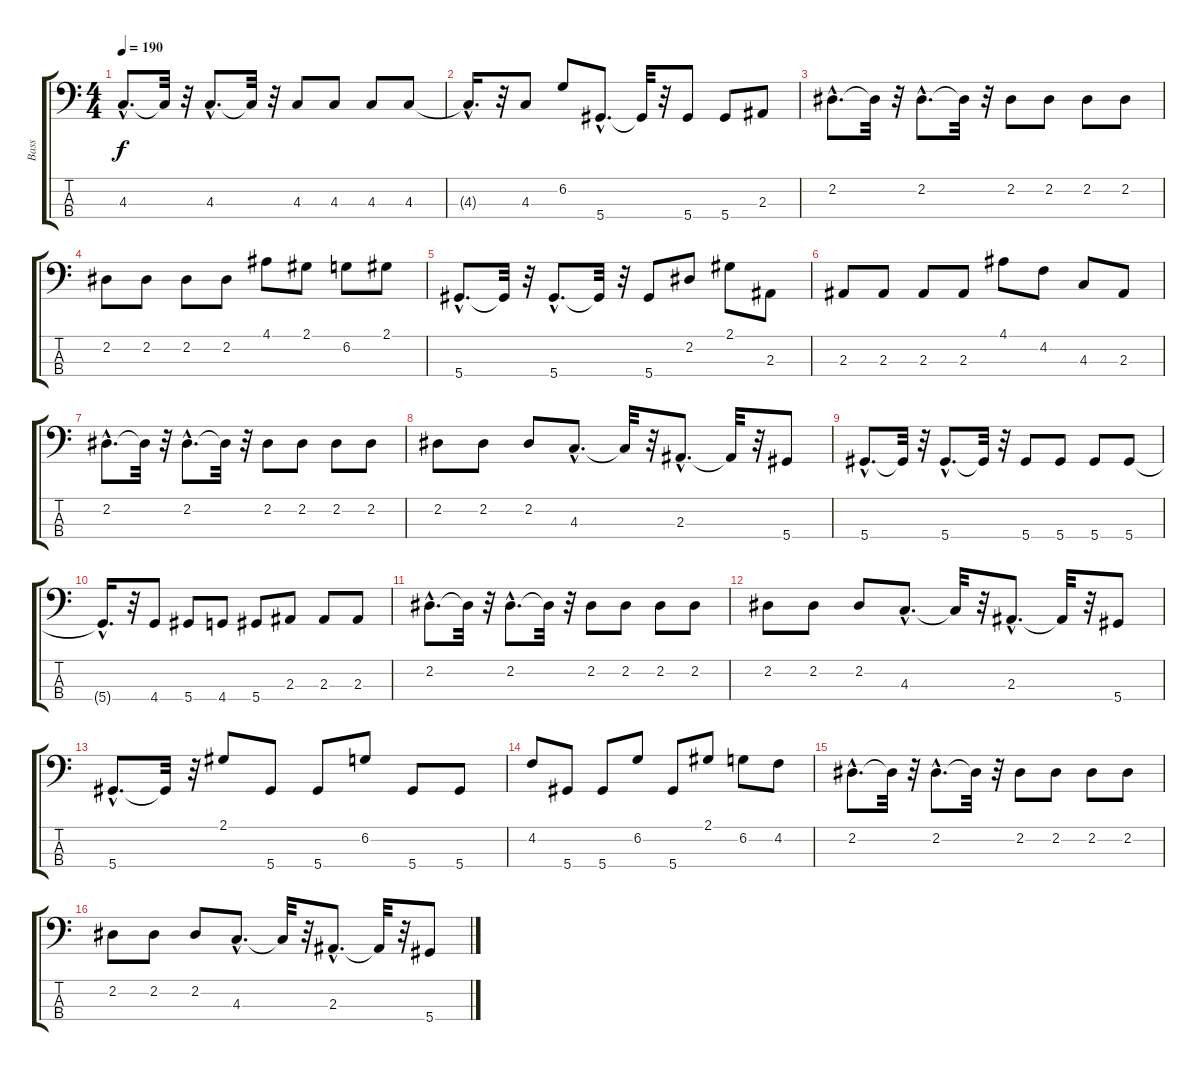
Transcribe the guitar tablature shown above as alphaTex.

\track ("Bass" "Bass") {instrument electricbassfinger}
\staff {score tabs}
\tuning (Gb2 Db2 Ab1 Eb1) {hide}
\ts (4 4)
\tempo 190
\clef f4
\ks c
4.3{hac}.8{d dy f} 4.3{t}.32 r.32 4.3{hac}.8{d} 4.3{t}.32 r.32 4.3.8 4.3.8 4.3.8 4.3.8 |
4.3{hac t}.16{d} r.32 4.3.8 6.2.8 5.4{hac}.8{d} 5.4{t}.32 r.32 5.4.8 5.4.8 2.3.8 |
2.2{hac}.8{d} 2.2{t}.32 r.32 2.2{hac}.8{d} 2.2{t}.32 r.32 2.2.8 2.2.8 2.2.8 2.2.8 |
2.2.8 2.2.8 2.2.8 2.2.8 4.1.8 2.1.8 6.2.8 2.1.8 |
5.4{hac}.8{d} 5.4{t}.32 r.32 5.4{hac}.8{d} 5.4{t}.32 r.32 5.4.8 2.2.8 2.1.8 2.3.8 |
2.3.8 2.3.8 2.3.8 2.3.8 4.1.8 4.2.8 4.3.8 2.3.8 |
2.2{hac}.8{d} 2.2{t}.32 r.32 2.2{hac}.8{d} 2.2{t}.32 r.32 2.2.8 2.2.8 2.2.8 2.2.8 |
2.2.8 2.2.8 2.2.8 4.3{hac}.8{d} 4.3{t}.32 r.32 2.3{hac}.8{d} 2.3{t}.32 r.32 5.4.8 |
5.4{hac}.8{d} 5.4{t}.32 r.32 5.4{hac}.8{d} 5.4{t}.32 r.32 5.4.8 5.4.8 5.4.8 5.4.8 |
5.4{hac t}.16{d} r.32 4.4.8 5.4.8 4.4.8 5.4.8 2.3.8 2.3.8 2.3.8 |
2.2{hac}.8{d} 2.2{t}.32 r.32 2.2{hac}.8{d} 2.2{t}.32 r.32 2.2.8 2.2.8 2.2.8 2.2.8 |
2.2.8 2.2.8 2.2.8 4.3{hac}.8{d} 4.3{t}.32 r.32 2.3{hac}.8{d} 2.3{t}.32 r.32 5.4.8 |
5.4{hac}.8{d} 5.4{t}.32 r.32 2.1.8 5.4.8 5.4.8 6.2.8 5.4.8 5.4.8 |
4.2.8 5.4.8 5.4.8 6.2.8 5.4.8 2.1.8 6.2.8 4.2.8 |
2.2{hac}.8{d} 2.2{t}.32 r.32 2.2{hac}.8{d} 2.2{t}.32 r.32 2.2.8 2.2.8 2.2.8 2.2.8 |
2.2.8 2.2.8 2.2.8 4.3{hac}.8{d} 4.3{t}.32 r.32 2.3{hac}.8{d} 2.3{t}.32 r.32 5.4.8
